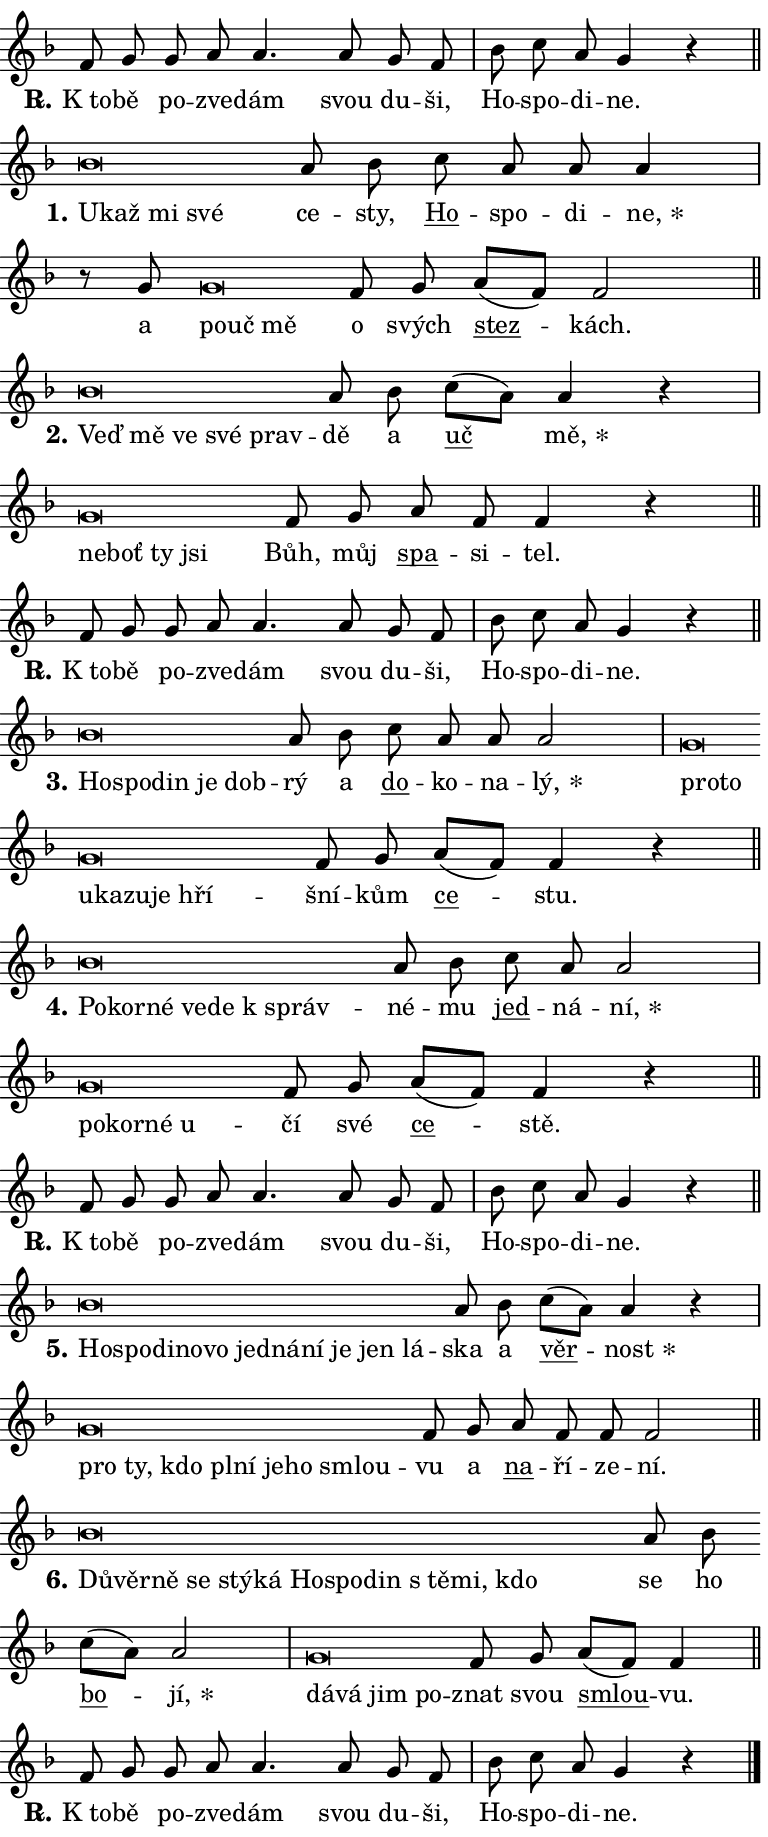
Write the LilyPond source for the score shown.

\version "2.24.0"
\header { tagline = "" }
\paper {
  indent = 0\cm
  top-margin = 0\cm
  right-margin = 0.13\cm % to fit lyric hyphens
  bottom-margin = 0\cm
  left-margin = 0\cm
  paper-width = 13\cm
  page-breaking = #ly:one-page-breaking
  system-system-spacing.basic-distance = #11
  score-system-spacing.basic-distance = #11
  ragged-last = ##f
}


%% Author: Thomas Morley
%% https://lists.gnu.org/archive/html/lilypond-user/2020-05/msg00002.html
#(define (line-position grob)
"Returns position of @var[grob} in current system:
   @code{'start}, if at first time-step
   @code{'end}, if at last time-step
   @code{'middle} otherwise
"
  (let* ((col (ly:item-get-column grob))
         (ln (ly:grob-object col 'left-neighbor))
         (rn (ly:grob-object col 'right-neighbor))
         (col-to-check-left (if (ly:grob? ln) ln col))
         (col-to-check-right (if (ly:grob? rn) rn col))
         (break-dir-left
           (and
             (ly:grob-property col-to-check-left 'non-musical #f)
             (ly:item-break-dir col-to-check-left)))
         (break-dir-right
           (and
             (ly:grob-property col-to-check-right 'non-musical #f)
             (ly:item-break-dir col-to-check-right))))
        (cond ((eqv? 1 break-dir-left) 'start)
              ((eqv? -1 break-dir-right) 'end)
              (else 'middle))))

#(define (tranparent-at-line-position vctor)
  (lambda (grob)
  "Relying on @code{line-position} select the relevant enry from @var{vctor}.
Used to determine transparency,"
    (case (line-position grob)
      ((end) (not (vector-ref vctor 0)))
      ((middle) (not (vector-ref vctor 1)))
      ((start) (not (vector-ref vctor 2))))))

noteHeadBreakVisibility =
#(define-music-function (break-visibility)(vector?)
"Makes @code{NoteHead}s transparent relying on @var{break-visibility}"
#{
  \override NoteHead.transparent =
    #(tranparent-at-line-position break-visibility)
#})

#(define delete-ledgers-for-transparent-note-heads
  (lambda (grob)
    "Reads whether a @code{NoteHead} is transparent.
If so this @code{NoteHead} is removed from @code{'note-heads} from
@var{grob}, which is supposed to be @code{LedgerLineSpanner}.
As a result ledgers are not printed for this @code{NoteHead}"
    (let* ((nhds-array (ly:grob-object grob 'note-heads))
           (nhds-list
             (if (ly:grob-array? nhds-array)
                 (ly:grob-array->list nhds-array)
                 '()))
           ;; Relies on the transparent-property being done before
           ;; Staff.LedgerLineSpanner.after-line-breaking is executed.
           ;; This is fragile ...
           (to-keep
             (remove
               (lambda (nhd)
                 (ly:grob-property nhd 'transparent #f))
               nhds-list)))
      ;; TODO find a better method to iterate over grob-arrays, similiar
      ;; to filter/remove etc for lists
      ;; For now rebuilt from scratch
      (set! (ly:grob-object grob 'note-heads)  '())
      (for-each
        (lambda (nhd)
          (ly:pointer-group-interface::add-grob grob 'note-heads nhd))
        to-keep))))

squashNotes = {
  \override NoteHead.X-extent = #'(-0.2 . 0.2)
  \override NoteHead.Y-extent = #'(-0.75 . 0)
  \override NoteHead.stencil =
    #(lambda (grob)
       (let ((pos (ly:grob-property grob 'staff-position)))
         (begin
           (if (< pos -7) (display "ERROR: Lower brevis then expected\n") (display ""))
           (if (<= pos -6) ly:text-interface::print ly:note-head::print))))
}
unSquashNotes = {
  \revert NoteHead.X-extent
  \revert NoteHead.Y-extent
  \revert NoteHead.stencil
}

hideNotes = \noteHeadBreakVisibility #begin-of-line-visible
unHideNotes = \noteHeadBreakVisibility #all-visible

% work-around for resetting accidentals
% https://lilypond.org/doc/v2.23/Documentation/notation/displaying-rhythms#unmetered-music
cadenzaMeasure = {
  \cadenzaOff
  \partial 1024 s1024
  \cadenzaOn
}

#(define-markup-command (accent layout props text) (markup?)
  "Underline accented syllable"
  (interpret-markup layout props
    #{\markup \override #'(offset . 4.3) \underline { #text }#}))

responsum = \markup \concat {
  "R" \hspace #-1.05 \path #0.1 #'((moveto 0 0.07) (lineto 0.9 0.8)) \hspace #0.05 "."
}

spaceSize = #0.6828661417322834 % exact space size for TeX Gyre Schola

\layout {
  \context {
    \Staff
    \remove "Time_signature_engraver"
    \override LedgerLineSpanner.after-line-breaking = #delete-ledgers-for-transparent-note-heads
  }
  \context {
    \Lyrics {
      \override LyricSpace.minimum-distance = \spaceSize
      \override LyricText.font-name = #"TeX Gyre Schola"
      \override LyricText.font-size = 1
      \override StanzaNumber.font-name = #"TeX Gyre Schola Bold"
      \override StanzaNumber.font-size = 1
    }
  }
  \context {
    \Score 
    \override NoteHead.text =
      #(lambda (grob) 
        (let ((pos (ly:grob-property grob 'staff-position)))
          #{\markup {
            \combine
              \halign #-0.55 \raise #(if (= pos -6) 0 0.5) \override #'(thickness . 2) \draw-line #'(3.2 . 0)
              \musicglyph "noteheads.sM1"
          }#}))
  }
}

% magnetic-lyrics.ily
%
%   written by
%     Jean Abou Samra <jean@abou-samra.fr>
%     Werner Lemberg <wl@gnu.org>
%
%   adapted by
%     Jiri Hon <jiri.hon@gmail.com>
%
% Version 2022-Apr-15

% https://www.mail-archive.com/lilypond-user@gnu.org/msg149350.html

#(define (Left_hyphen_pointer_engraver context)
   "Collect syllable-hyphen-syllable occurrences in lyrics and store
them in properties.  This engraver only looks to the left.  For
example, if the lyrics input is @code{foo -- bar}, it does the
following.

@itemize @bullet
@item
Set the @code{text} property of the @code{LyricHyphen} grob between
@q{foo} and @q{bar} to @code{foo}.

@item
Set the @code{left-hyphen} property of the @code{LyricText} grob with
text @q{foo} to the @code{LyricHyphen} grob between @q{foo} and
@q{bar}.
@end itemize

Use this auxiliary engraver in combination with the
@code{lyric-@/text::@/apply-@/magnetic-@/offset!} hook."
   (let ((hyphen #f)
         (text #f))
     (make-engraver
      (acknowledgers
       ((lyric-syllable-interface engraver grob source-engraver)
        (set! text grob)))
      (end-acknowledgers
       ((lyric-hyphen-interface engraver grob source-engraver)
        ;(when (not (grob::has-interface grob 'lyric-space-interface))
          (set! hyphen grob)));)
      ((stop-translation-timestep engraver)
       (when (and text hyphen)
         (ly:grob-set-object! text 'left-hyphen hyphen))
       (set! text #f)
       (set! hyphen #f)))))

#(define (lyric-text::apply-magnetic-offset! grob)
   "If the space between two syllables is less than the value in
property @code{LyricText@/.details@/.squash-threshold}, move the right
syllable to the left so that it gets concatenated with the left
syllable.

Use this function as a hook for
@code{LyricText@/.after-@/line-@/breaking} if the
@code{Left_@/hyphen_@/pointer_@/engraver} is active."
   (let ((hyphen (ly:grob-object grob 'left-hyphen #f)))
     (when hyphen
       (let ((left-text (ly:spanner-bound hyphen LEFT)))
         (when (grob::has-interface left-text 'lyric-syllable-interface)
           (let* ((common (ly:grob-common-refpoint grob left-text X))
                  (this-x-ext (ly:grob-extent grob common X))
                  (left-x-ext
                   (begin
                     ;; Trigger magnetism for left-text.
                     (ly:grob-property left-text 'after-line-breaking)
                     (ly:grob-extent left-text common X)))
                  ;; `delta` is the gap width between two syllables.
                  (delta (- (interval-start this-x-ext)
                            (interval-end left-x-ext)))
                  (details (ly:grob-property grob 'details))
                  (threshold (assoc-get 'squash-threshold details 0.2)))
             (when (< delta threshold)
               (let* (;; We have to manipulate the input text so that
                      ;; ligatures crossing syllable boundaries are not
                      ;; disabled.  For languages based on the Latin
                      ;; script this is essentially a beautification.
                      ;; However, for non-Western scripts it can be a
                      ;; necessity.
                      (lt (ly:grob-property left-text 'text))
                      (rt (ly:grob-property grob 'text))
                      (is-space (grob::has-interface hyphen 'lyric-space-interface))
                      (space (if is-space " " ""))
                      (extra-delta (if is-space spaceSize 0))
                      ;; Append new syllable.
                      (ltrt-space (if (and (string? lt) (string? rt))
                                (string-append lt space rt)
                                (make-concat-markup (list lt space rt))))
                      ;; Right-align `ltrt` to the right side.
                      (ltrt-space-markup (grob-interpret-markup
                               grob
                               (make-translate-markup
                                (cons (interval-length this-x-ext) 0)
                                (make-right-align-markup ltrt-space)))))
                 (begin
                   ;; Don't print `left-text`.
                   (ly:grob-set-property! left-text 'stencil #f)
                   ;; Set text and stencil (which holds all collected
                   ;; syllables so far) and shift it to the left.
                   (ly:grob-set-property! grob 'text ltrt-space)
                   (ly:grob-set-property! grob 'stencil ltrt-space-markup)
                   (ly:grob-translate-axis! grob (- (- delta extra-delta)) X))))))))))


#(define (lyric-hyphen::displace-bounds-first grob)
   ;; Make very sure this callback isn't triggered too early.
   (let ((left (ly:spanner-bound grob LEFT))
         (right (ly:spanner-bound grob RIGHT)))
     (ly:grob-property left 'after-line-breaking)
     (ly:grob-property right 'after-line-breaking)
     (ly:lyric-hyphen::print grob)))

squashThreshold = #0.4

\layout {
  \context {
    \Lyrics
    \consists #Left_hyphen_pointer_engraver
    \override LyricText.after-line-breaking =
      #lyric-text::apply-magnetic-offset!
    \override LyricHyphen.stencil = #lyric-hyphen::displace-bounds-first
    \override LyricText.details.squash-threshold = \squashThreshold
    \override LyricHyphen.minimum-distance = 0
    \override LyricHyphen.minimum-length = \squashThreshold
  }
}

squashText = \override LyricText.details.squash-threshold = 9999
unSquashText = \override LyricText.details.squash-threshold = \squashThreshold

leftText = \override LyricText.self-alignment-X = #LEFT
unLeftText = \revert LyricText.self-alignment-X

starOffset = #(lambda (grob) 
                (let ((x_offset (ly:self-alignment-interface::aligned-on-x-parent grob)))
                  (if (= x_offset 0) 0 (+ x_offset 1.2))))

star = #(define-music-function (syllable)(string?)
"Append star separator at the end of a syllable"
#{
  \once \override LyricText.X-offset = #starOffset
  \lyricmode { \markup {
    #syllable
    \override #'((font-name . "TeX Gyre Schola Bold")) \hspace #0.2 \lower #0.65 \larger "*"
  } }
#})

starAccent = #(define-music-function (syllable)(string?)
"Append star separator at the end of a syllable and make accent"
#{
  \once \override LyricText.X-offset = #starOffset
  \lyricmode { \markup {
    \accent #syllable
    \override #'((font-name . "TeX Gyre Schola Bold")) \hspace #0.2 \lower #0.65 \larger "*"
  } }
#})

breath = #(define-music-function (syllable)(string?)
"Append breathing indicator at the end of a syllable"
#{
  \lyricmode { \markup { #syllable "+" } }
#})

optionalBreath = #(define-music-function (syllable)(string?)
"Append optional breathing indicator at the end of a syllable"
#{
  \lyricmode { \markup { #syllable "(+)" } }
#})


\score {
    <<
        \new Voice = "melody" { \cadenzaOn \key f \major \relative { f'8 g g a a4. a8 g f \cadenzaMeasure \bar "|" bes c a g4 r \cadenzaMeasure \bar "||" \break } }
        \new Lyrics \lyricsto "melody" { \lyricmode { \set stanza = \responsum
"K to" -- bě po -- zve -- dám svou du -- ši, Ho -- spo -- di -- ne. } }
    >>
    \layout {}
}

\score {
    <<
        \new Voice = "melody" { \cadenzaOn \key f \major \relative { \squashNotes bes'\breve*1/16 \hideNotes \breve*1/16 \bar "" \breve*1/16 \breve*1/16 \bar "" \unHideNotes \unSquashNotes a8 bes \bar "" c a a a4 \cadenzaMeasure \bar "|" r8 g \squashNotes g\breve*1/16 \hideNotes \breve*1/16 \breve*1/16 \bar "" \unHideNotes \unSquashNotes f8 g \bar "" a[( f)] f2 \cadenzaMeasure \bar "||" \break } }
        \new Lyrics \lyricsto "melody" { \lyricmode { \set stanza = "1."
\leftText U -- \squashText kaž mi své \unLeftText \unSquashText ce -- sty, \markup \accent Ho -- spo -- di -- \star ne, a \leftText po -- \squashText uč mě \unLeftText \unSquashText o svých \markup \accent stez -- kách. } }
    >>
    \layout {}
}

\score {
    <<
        \new Voice = "melody" { \cadenzaOn \key f \major \relative { \squashNotes bes'\breve*1/16 \hideNotes \breve*1/16 \bar "" \breve*1/16 \bar "" \breve*1/16 \breve*1/16 \bar "" \unHideNotes \unSquashNotes a8 bes \bar "" c[( a)] a4 r \cadenzaMeasure \bar "|" \squashNotes g\breve*1/16 \hideNotes \breve*1/16 \bar "" \breve*1/16 \breve*1/16 \bar "" \unHideNotes \unSquashNotes f8 g \bar "" a f f4 r \cadenzaMeasure \bar "||" \break } }
        \new Lyrics \lyricsto "melody" { \lyricmode { \set stanza = "2."
\leftText Veď \squashText mě ve své prav -- \unLeftText \unSquashText dě a \markup \accent uč \star mě, \leftText ne -- \squashText boť ty jsi \unLeftText \unSquashText Bůh, můj \markup \accent spa -- si -- tel. } }
    >>
    \layout {}
}

\score {
    <<
        \new Voice = "melody" { \cadenzaOn \key f \major \relative { f'8 g g a a4. a8 g f \cadenzaMeasure \bar "|" bes c a g4 r \cadenzaMeasure \bar "||" \break } }
        \new Lyrics \lyricsto "melody" { \lyricmode { \set stanza = \responsum
"K to" -- bě po -- zve -- dám svou du -- ši, Ho -- spo -- di -- ne. } }
    >>
    \layout {}
}

\score {
    <<
        \new Voice = "melody" { \cadenzaOn \key f \major \relative { \squashNotes bes'\breve*1/16 \hideNotes \breve*1/16 \bar "" \breve*1/16 \bar "" \breve*1/16 \breve*1/16 \bar "" \unHideNotes \unSquashNotes a8 bes \bar "" c a a a2 \cadenzaMeasure \bar "|" \squashNotes g\breve*1/16 \hideNotes \breve*1/16 \bar "" \breve*1/16 \bar "" \breve*1/16 \bar "" \breve*1/16 \bar "" \breve*1/16 \breve*1/16 \bar "" \unHideNotes \unSquashNotes f8 g \bar "" a[( f)] f4 r \cadenzaMeasure \bar "||" \break } }
        \new Lyrics \lyricsto "melody" { \lyricmode { \set stanza = "3."
\leftText Ho -- \squashText spo -- din je dob -- \unLeftText \unSquashText rý a \markup \accent do -- ko -- na -- \star lý, \leftText pro -- \squashText to u -- ka -- zu -- je hří -- \unLeftText \unSquashText šní -- kům \markup \accent ce -- stu. } }
    >>
    \layout {}
}

\score {
    <<
        \new Voice = "melody" { \cadenzaOn \key f \major \relative { \squashNotes bes'\breve*1/16 \hideNotes \breve*1/16 \bar "" \breve*1/16 \bar "" \breve*1/16 \bar "" \breve*1/16 \breve*1/16 \bar "" \unHideNotes \unSquashNotes a8 bes \bar "" c a a2 \cadenzaMeasure \bar "|" \squashNotes g\breve*1/16 \hideNotes \breve*1/16 \bar "" \breve*1/16 \breve*1/16 \bar "" \unHideNotes \unSquashNotes f8 g \bar "" a[( f)] f4 r \cadenzaMeasure \bar "||" \break } }
        \new Lyrics \lyricsto "melody" { \lyricmode { \set stanza = "4."
\leftText Po -- \squashText kor -- né ve -- de "k správ" -- \unLeftText \unSquashText né -- mu \markup \accent jed -- ná -- \star ní, \leftText po -- \squashText kor -- né u -- \unLeftText \unSquashText čí své \markup \accent ce -- stě. } }
    >>
    \layout {}
}

\score {
    <<
        \new Voice = "melody" { \cadenzaOn \key f \major \relative { f'8 g g a a4. a8 g f \cadenzaMeasure \bar "|" bes c a g4 r \cadenzaMeasure \bar "||" \break } }
        \new Lyrics \lyricsto "melody" { \lyricmode { \set stanza = \responsum
"K to" -- bě po -- zve -- dám svou du -- ši, Ho -- spo -- di -- ne. } }
    >>
    \layout {}
}

\score {
    <<
        \new Voice = "melody" { \cadenzaOn \key f \major \relative { \squashNotes bes'\breve*1/16 \hideNotes \breve*1/16 \bar "" \breve*1/16 \bar "" \breve*1/16 \bar "" \breve*1/16 \bar "" \breve*1/16 \bar "" \breve*1/16 \bar "" \breve*1/16 \bar "" \breve*1/16 \bar "" \breve*1/16 \breve*1/16 \bar "" \unHideNotes \unSquashNotes a8 bes \bar "" c[( a)] a4 r \cadenzaMeasure \bar "|" \squashNotes g\breve*1/16 \hideNotes \breve*1/16 \bar "" \breve*1/16 \bar "" \breve*1/16 \bar "" \breve*1/16 \bar "" \breve*1/16 \bar "" \breve*1/16 \breve*1/16 \bar "" \unHideNotes \unSquashNotes f8 g \bar "" a f f f2 \cadenzaMeasure \bar "||" \break } }
        \new Lyrics \lyricsto "melody" { \lyricmode { \set stanza = "5."
\leftText Ho -- \squashText spo -- di -- no -- vo jed -- ná -- ní je jen lá -- \unLeftText \unSquashText ska a \markup \accent věr -- \star nost \leftText pro \squashText ty, kdo pl -- ní je -- ho smlou -- \unLeftText \unSquashText vu a \markup \accent na -- ří -- ze -- ní. } }
    >>
    \layout {}
}

\score {
    <<
        \new Voice = "melody" { \cadenzaOn \key f \major \relative { \squashNotes bes'\breve*1/16 \hideNotes \breve*1/16 \bar "" \breve*1/16 \bar "" \breve*1/16 \bar "" \breve*1/16 \bar "" \breve*1/16 \bar "" \breve*1/16 \bar "" \breve*1/16 \bar "" \breve*1/16 \bar "" \breve*1/16 \bar "" \breve*1/16 \breve*1/16 \bar "" \unHideNotes \unSquashNotes a8 bes \bar "" c[( a)] a2 \cadenzaMeasure \bar "|" \squashNotes g\breve*1/16 \hideNotes \breve*1/16 \bar "" \breve*1/16 \breve*1/16 \bar "" \unHideNotes \unSquashNotes f8 g \bar "" a[( f)] f4 \cadenzaMeasure \bar "||" \break } }
        \new Lyrics \lyricsto "melody" { \lyricmode { \set stanza = "6."
\leftText Dů -- \squashText věr -- ně se stý -- ká Ho -- spo -- din "s tě" -- mi, kdo \unLeftText \unSquashText se ho \markup \accent bo -- \star jí, \leftText dá -- \squashText vá jim po -- \unLeftText \unSquashText znat svou \markup \accent smlou -- vu. } }
    >>
    \layout {}
}

\score {
    <<
        \new Voice = "melody" { \cadenzaOn \key f \major \relative { f'8 g g a a4. a8 g f \cadenzaMeasure \bar "|" bes c a g4 r \cadenzaMeasure \bar "||" \break } \bar "|." }
        \new Lyrics \lyricsto "melody" { \lyricmode { \set stanza = \responsum
"K to" -- bě po -- zve -- dám svou du -- ši, Ho -- spo -- di -- ne. } }
    >>
    \layout {}
}
